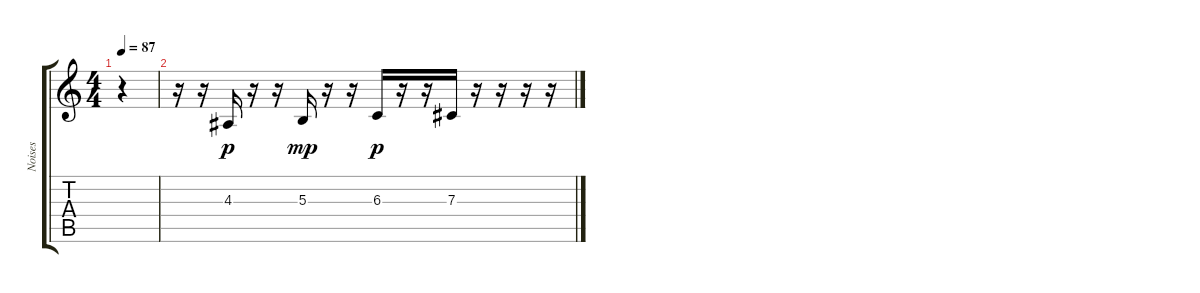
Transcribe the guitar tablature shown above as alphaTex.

\track ("Noises" "Noises") {instrument guitarfretnoise}
\staff {score tabs}
\tuning (Eb4 Bb3 Gb3 Db3 Ab2 Db2) {hide}
\ts (4 4)
\tempo 87
\clef g2
\ks c
r.4{dy p} |
r.16 r.16 4.3.16 r.16 r.16 5.3.16{dy mp} r.16 r.16 6.3.16{dy p} r.16 r.16 7.3.16 r.16 r.16 r.16 r.16
